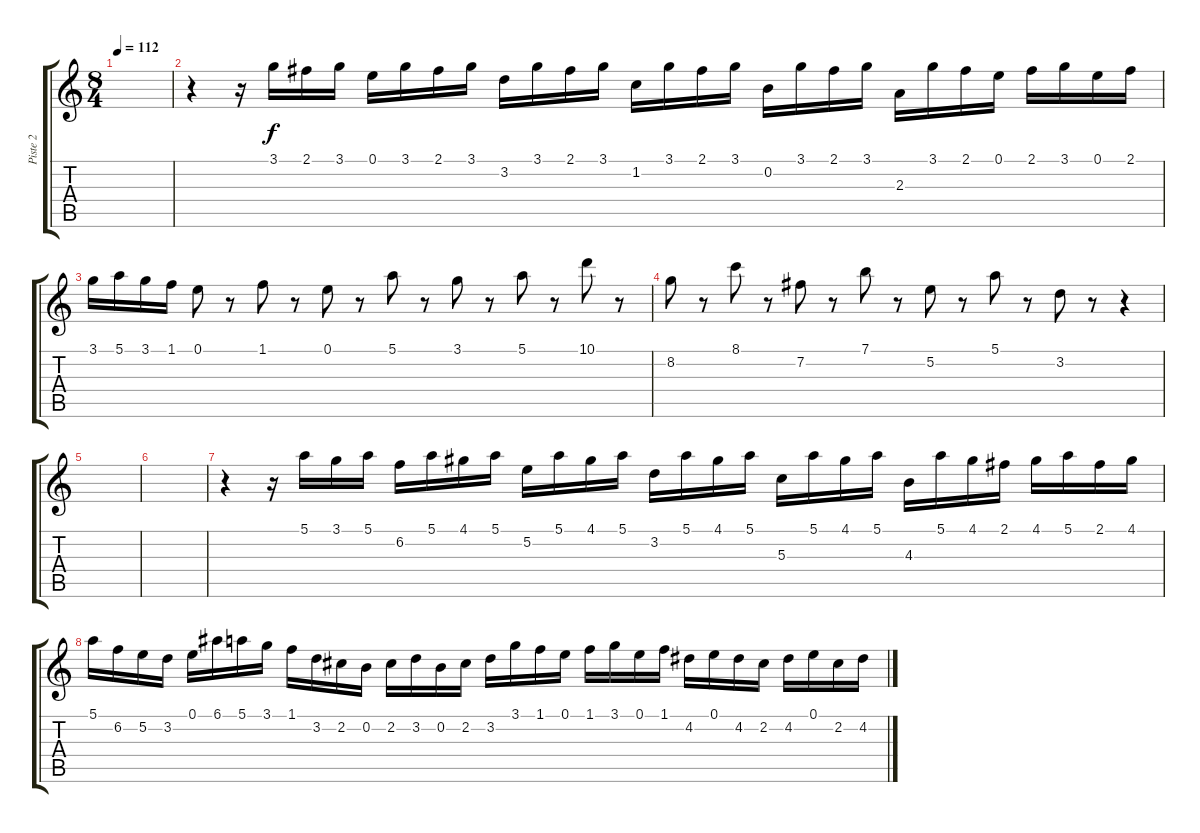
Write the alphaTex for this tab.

\track ("Piste 2" "Piste 2") {instrument overdrivenguitar}
\staff {score tabs}
\tuning (E4 B3 G3 D3 A2 E2) {hide}
\ts (8 4)
\tempo 112
\clef g2
\ks c
|
r.4 r.16 3.1.16 2.1.16 3.1.16 0.1.16 3.1.16 2.1.16 3.1.16 3.2.16 3.1.16 2.1.16 3.1.16 1.2.16 3.1.16 2.1.16 3.1.16 0.2.16 3.1.16 2.1.16 3.1.16 2.3.16 3.1.16 2.1.16 0.1.16 2.1.16 3.1.16 0.1.16 2.1.16 |
3.1.16 5.1.16 3.1.16 1.1.16 0.1.8 r.8 1.1.8 r.8 0.1.8 r.8 5.1.8 r.8 3.1.8 r.8 5.1.8 r.8 10.1.8 r.8 |
8.2.8 r.8 8.1.8 r.8 7.2.8 r.8 7.1.8 r.8 5.2.8 r.8 5.1.8 r.8 3.2.8 r.8 r.4 |
|
|
r.4 r.16 5.1.16 3.1.16 5.1.16 6.2.16 5.1.16 4.1.16 5.1.16 5.2.16 5.1.16 4.1.16 5.1.16 3.2.16 5.1.16 4.1.16 5.1.16 5.3.16 5.1.16 4.1.16 5.1.16 4.3.16 5.1.16 4.1.16 2.1.16 4.1.16 5.1.16 2.1.16 4.1.16 |
5.1.16 6.2.16 5.2.16 3.2.16 0.1.16 6.1.16 5.1.16 3.1.16 1.1.16 3.2.16 2.2.16 0.2.16 2.2.16 3.2.16 0.2.16 2.2.16 3.2.16 3.1.16 1.1.16 0.1.16 1.1.16 3.1.16 0.1.16 1.1.16 4.2.16 0.1.16 4.2.16 2.2.16 4.2.16 0.1.16 2.2.16 4.2.16
